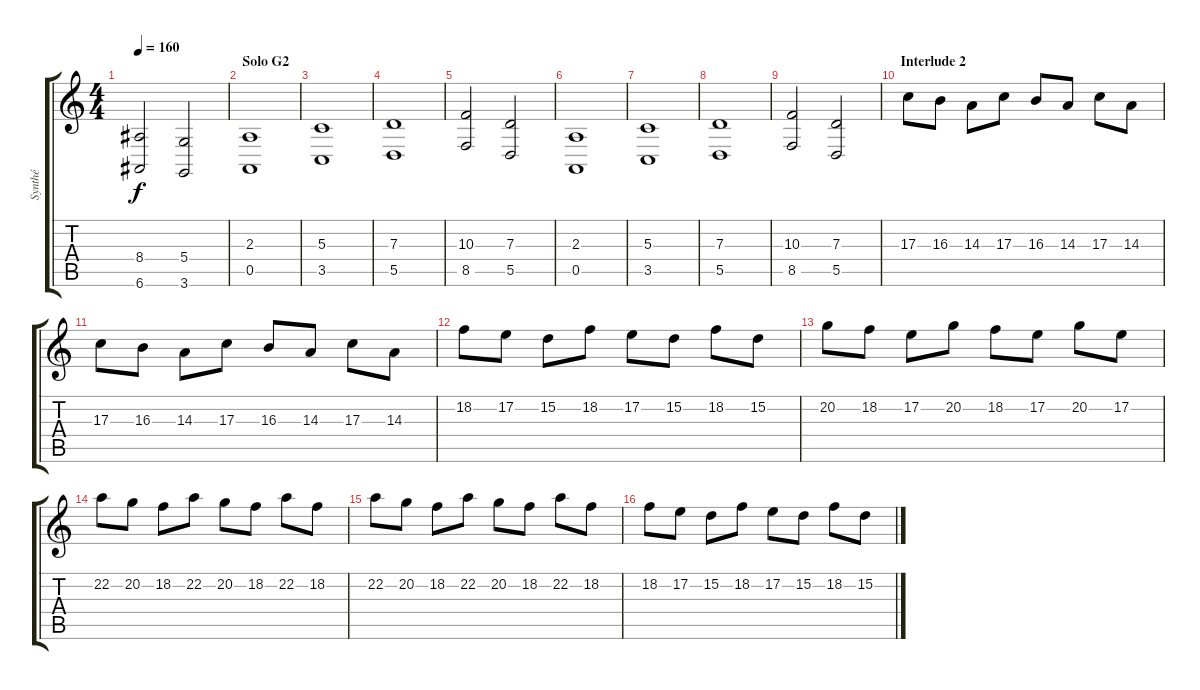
\track ("Synthé" "Synthé") {instrument choiraahs}
\staff {score tabs}
\tuning (E4 B3 G3 D3 A2 E2) {hide}
\ts (4 4)
\tempo 160
\clef g2
\ks c
(8.4 6.6).2{dy f} (5.4 3.6).2 |
\section ("" "Solo G2")
(2.3 0.5).1 |
(5.3 3.5).1 |
(7.3 5.5).1 |
(10.3 8.5).2 (7.3 5.5).2 |
(2.3 0.5).1 |
(5.3 3.5).1 |
(7.3 5.5).1 |
(10.3 8.5).2 (7.3 5.5).2 |
\section ("" "Interlude 2")
17.3.8{volume 10 instrument electricguitarmuted} 16.3.8 14.3.8 17.3.8 16.3.8 14.3.8 17.3.8 14.3.8 |
17.3.8 16.3.8 14.3.8 17.3.8 16.3.8 14.3.8 17.3.8 14.3.8 |
18.2.8 17.2.8 15.2.8 18.2.8 17.2.8 15.2.8 18.2.8 15.2.8 |
20.2.8 18.2.8 17.2.8 20.2.8 18.2.8 17.2.8 20.2.8 17.2.8 |
22.2.8 20.2.8 18.2.8 22.2.8 20.2.8 18.2.8 22.2.8 18.2.8 |
22.2.8 20.2.8 18.2.8 22.2.8 20.2.8 18.2.8 22.2.8 18.2.8 |
18.2.8 17.2.8 15.2.8 18.2.8 17.2.8 15.2.8 18.2.8 15.2.8
